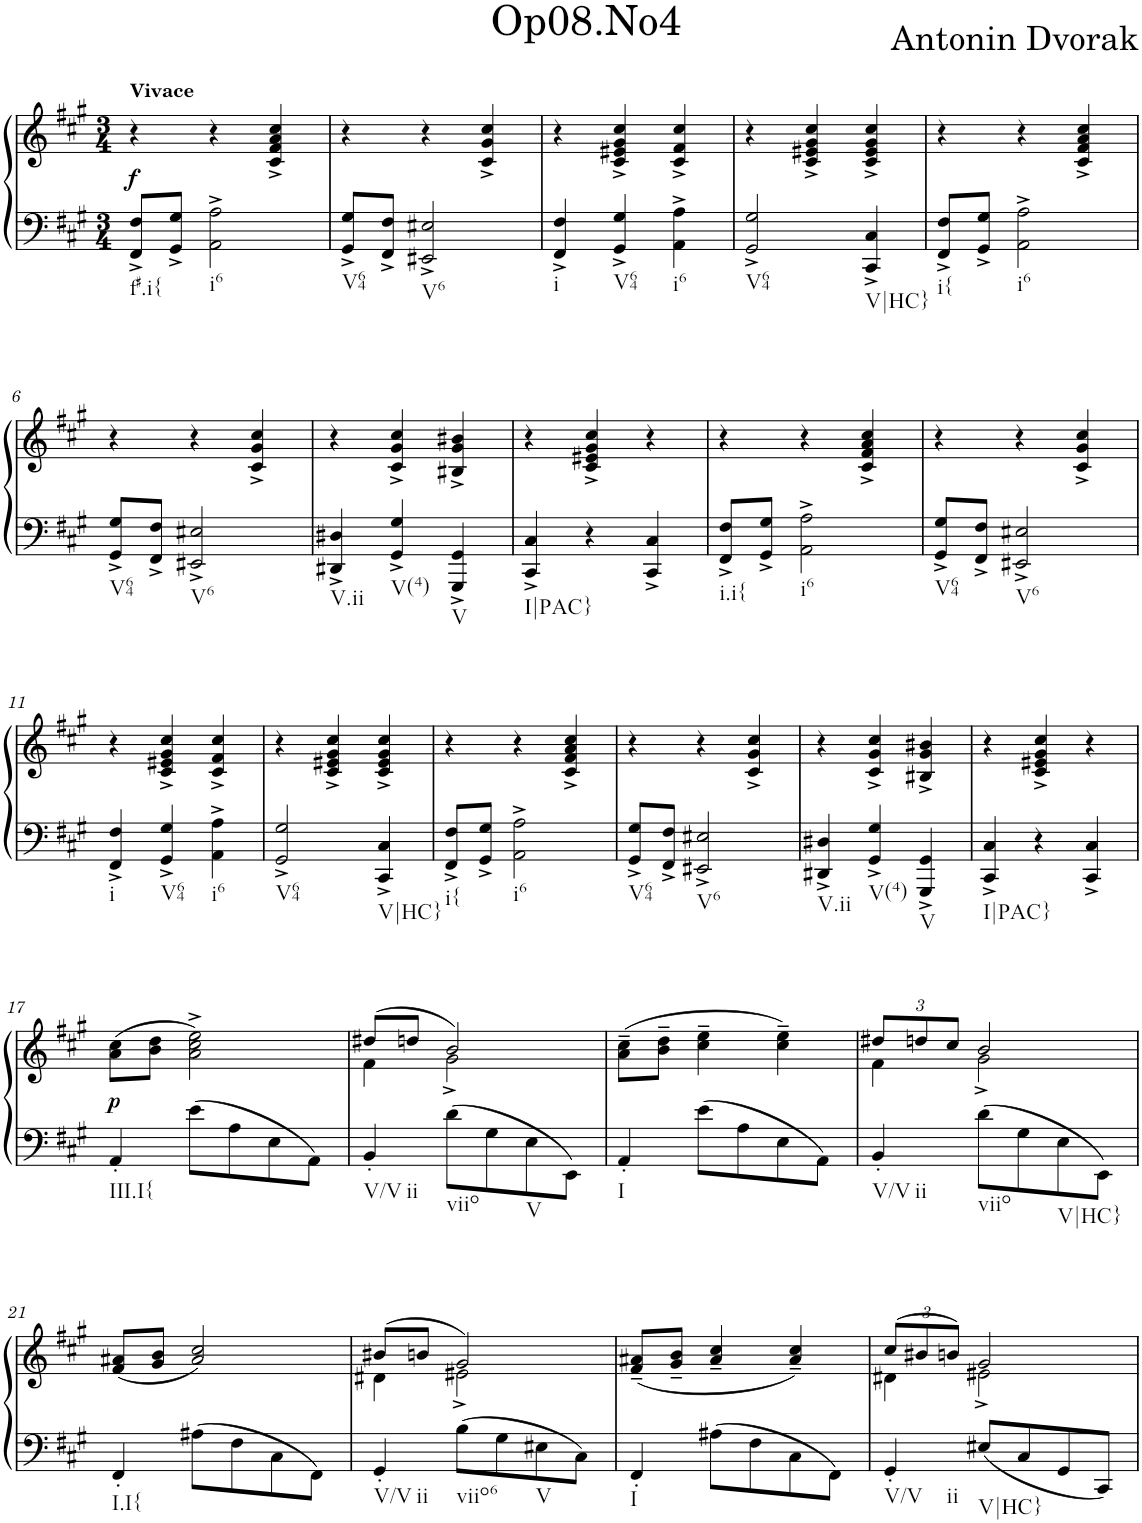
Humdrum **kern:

**kern	**kern	**dynam
*part1	*part1	*part1
*staff2	*staff1	*staff1/2
*I"Piano	*	*
*I'Pno.	*	*
*clefF4	*clefG2	*
*k[f#c#g#]	*k[f#c#g#]	*
*M3/4	*M3/4	*
=1	=1	=1
!	!LO:TX:a:B:t=Vivace	!
!LO:TX:b:t=f#.i{	!	!
!	!	!LO:DY:b
8FF#/^ 8F#/^L	4r	f
8GG#/^ 8G#/^J	.	.
!LO:TX:b:t=i6	!	!
2AA\^ 2A\^	4r	.
.	4c#/^ 4f#/^ 4a/^ 4cc#/^	.
=2	=2	=2
!LO:TX:b:t=V64	!	!
8GG#/^ 8G#/^L	4r	.
8FF#/^ 8F#/^J	.	.
!LO:TX:b:t=V6	!	!
2EE#X/^ 2E#X/^	4r	.
.	4c#/^ 4g#/^ 4cc#/^	.
=3	=3	=3
!LO:TX:b:t=i	!	!
4FF#/^ 4F#/^	4r	.
!LO:TX:b:t=V64	!	!
4GG#/^ 4G#/^	4c#/^ 4e#X/^ 4g#/^ 4cc#/^	.
!LO:TX:b:t=i6	!	!
4AA\^ 4A\^	4c#/^ 4f#/^ 4cc#/^	.
=4	=4	=4
!LO:TX:b:t=V64	!	!
2GG#/^ 2G#/^	4r	.
.	4c#/^ 4e#X/^ 4g#/^ 4cc#/^	.
!LO:TX:b:t=V|HC}	!	!
4CC#/^ 4C#/^	4c#/^ 4e#/^ 4g#/^ 4cc#/^	.
=5	=5	=5
!LO:TX:b:t=i{	!	!
8FF#/^ 8F#/^L	4r	.
8GG#/^ 8G#/^J	.	.
!LO:TX:b:t=i6	!	!
2AA\^ 2A\^	4r	.
.	4c#/^ 4f#/^ 4a/^ 4cc#/^	.
!!LO:LB:g=z
=6	=6	=6
!LO:TX:b:t=V64	!	!
8GG#/^ 8G#/^L	4r	.
8FF#/^ 8F#/^J	.	.
!LO:TX:b:t=V6	!	!
2EE#X/^ 2E#X/^	4r	.
.	4c#/^ 4g#/^ 4cc#/^	.
=7	=7	=7
!LO:TX:b:t=V.ii	!	!
4DD#X/^ 4D#X/^	4r	.
!LO:TX:b:t=V(4)	!	!
4GG#/^ 4G#/^	4c#/^ 4g#/^ 4cc#/^	.
!LO:TX:b:t=V	!	!
4GGG#/^ 4GG#/^	4B#X/^ 4g#/^ 4b#X/^	.
=8	=8	=8
!LO:TX:b:t=I|PAC}	!	!
4CC#/^ 4C#/^	4r	.
4r	4c#/^ 4e#X/^ 4g#/^ 4cc#/^	.
4CC#/^ 4C#/^	4r	.
=9	=9	=9
!LO:TX:b:t=i.i{	!	!
8FF#/^ 8F#/^L	4r	.
8GG#/^ 8G#/^J	.	.
!LO:TX:b:t=i6	!	!
2AA\^ 2A\^	4r	.
.	4c#/^ 4f#/^ 4a/^ 4cc#/^	.
=10	=10	=10
!LO:TX:b:t=V64	!	!
8GG#/^ 8G#/^L	4r	.
8FF#/^ 8F#/^J	.	.
!LO:TX:b:t=V6	!	!
2EE#X/^ 2E#X/^	4r	.
.	4c#/^ 4g#/^ 4cc#/^	.
!!LO:LB:g=z
=11	=11	=11
!LO:TX:b:t=i	!	!
4FF#/^ 4F#/^	4r	.
!LO:TX:b:t=V64	!	!
4GG#/^ 4G#/^	4c#/^ 4e#X/^ 4g#/^ 4cc#/^	.
!LO:TX:b:t=i6	!	!
4AA\^ 4A\^	4c#/^ 4f#/^ 4cc#/^	.
=12	=12	=12
!LO:TX:b:t=V64	!	!
2GG#/^ 2G#/^	4r	.
.	4c#/^ 4e#X/^ 4g#/^ 4cc#/^	.
!LO:TX:b:t=V|HC}	!	!
4CC#/^ 4C#/^	4c#/^ 4e#/^ 4g#/^ 4cc#/^	.
=13	=13	=13
!LO:TX:b:t=i{	!	!
8FF#/^ 8F#/^L	4r	.
8GG#/^ 8G#/^J	.	.
!LO:TX:b:t=i6	!	!
2AA\^ 2A\^	4r	.
.	4c#/^ 4f#/^ 4a/^ 4cc#/^	.
=14	=14	=14
!LO:TX:b:t=V64	!	!
8GG#/^ 8G#/^L	4r	.
8FF#/^ 8F#/^J	.	.
!LO:TX:b:t=V6	!	!
2EE#X/^ 2E#X/^	4r	.
.	4c#/^ 4g#/^ 4cc#/^	.
=15	=15	=15
!LO:TX:b:t=V.ii	!	!
4DD#X/^ 4D#X/^	4r	.
!LO:TX:b:t=V(4)	!	!
4GG#/^ 4G#/^	4c#/^ 4g#/^ 4cc#/^	.
!LO:TX:b:t=V	!	!
4GGG#/^ 4GG#/^	4B#X/^ 4g#/^ 4b#X/^	.
=16	=16	=16
!LO:TX:b:t=I|PAC}	!	!
4CC#/^ 4C#/^	4r	.
4r	4c#/^ 4e#X/^ 4g#/^ 4cc#/^	.
4CC#/^ 4C#/^	4r	.
!!LO:LB:g=z
=17	=17	=17
!LO:TX:b:t=III.I{	!	!
!	!	!LO:DY:b
4AA'/	(8a\ 8cc#\L	p
.	8b\ 8dd\J	.
8e\L	2a\^ 2cc#\^ 2ee\^)	.
8A\	.	.
8E\	.	.
8AA\J	.	.
=18	=18	=18
*	*^	*
!LO:TX:b:t=V/V	!	!	!
!LO:TX:b:t=ii	!	!	!
4BB'/	(8dd#X/L	4f#\	.
.	8ddn/J	.	.
!LO:TX:b:t=viio	!	!	!
8d\L	2b/)	2g#^\	.
8G#\	.	.	.
!LO:TX:b:t=V	!	!	!
8E\	.	.	.
8EE\J	.	.	.
*	*v	*v	*
=19	=19	=19
!LO:TX:b:t=I	!	!
4AA'/	(8a\~ 8cc#\~L	.
.	8b\~ 8dd\~J	.
8e\L	4cc#\~ 4ee\~	.
8A\	.	.
8E\	4cc#\~ 4ee\~)	.
8AA\J	.	.
=20	=20	=20
*	*Xbrackettup	*
*	*^	*
!LO:TX:b:t=V/V	!	!	!
!LO:TX:b:t=ii	!	!	!
4BB'/	12dd#X/L	4f#\	.
.	12ddn/	.	.
.	12cc#/J	.	.
!LO:TX:b:t=viio	!	!	!
8d\L	2b/	2g#^\	.
8G#\	.	.	.
!LO:TX:b:t=V|HC}	!	!	!
8E\	.	.	.
8EE\J	.	.	.
*	*v	*v	*
!!LO:LB:g=z
=21	=21	=21
!LO:TX:b:t=I.I{	!	!
4FF#'/	(8f#/ 8a#X/L	.
.	8g#/ 8b/J	.
8A#X\L	2a#/ 2cc#/)	.
8F#\	.	.
8C#\	.	.
8FF#\J	.	.
=22	=22	=22
*	*^	*
!LO:TX:b:t=V/V	!	!	!
!LO:TX:b:t=ii	!	!	!
4GG#'/	(8b#X/L	4d#X\	.
.	8bn/J	.	.
!LO:TX:b:t=viio6	!	!	!
8B\L	2g#/)	2e#X^\	.
8G#\	.	.	.
!LO:TX:b:t=V	!	!	!
8E#X\	.	.	.
8C#\J	.	.	.
*	*v	*v	*
=23	=23	=23
!LO:TX:b:t=I	!	!
4FF#'/	(8f#/~ 8a#X/~L	.
.	8g#/~ 8b/~J	.
8A#X\L	4a#/~ 4cc#/~	.
8F#\	.	.
8C#\	4a#/~ 4cc#/~)	.
8FF#\J	.	.
=24	=24	=24
*	*^	*
!LO:TX:b:t=V/V	!	!	!
!LO:TX:b:t=ii	!	!	!
4GG#'/	(12cc#/L	4d#X\	.
.	12b#X/	.	.
.	12bn/J)	.	.
!LO:TX:b:t=V|HC}	!	!	!
8E#X/L	2g#/	2e#X^\	.
8C#/	.	.	.
8GG#/	.	.	.
8CC#/J	.	.	.
*	*v	*v	*
=	=	=
*-	*-	*-
